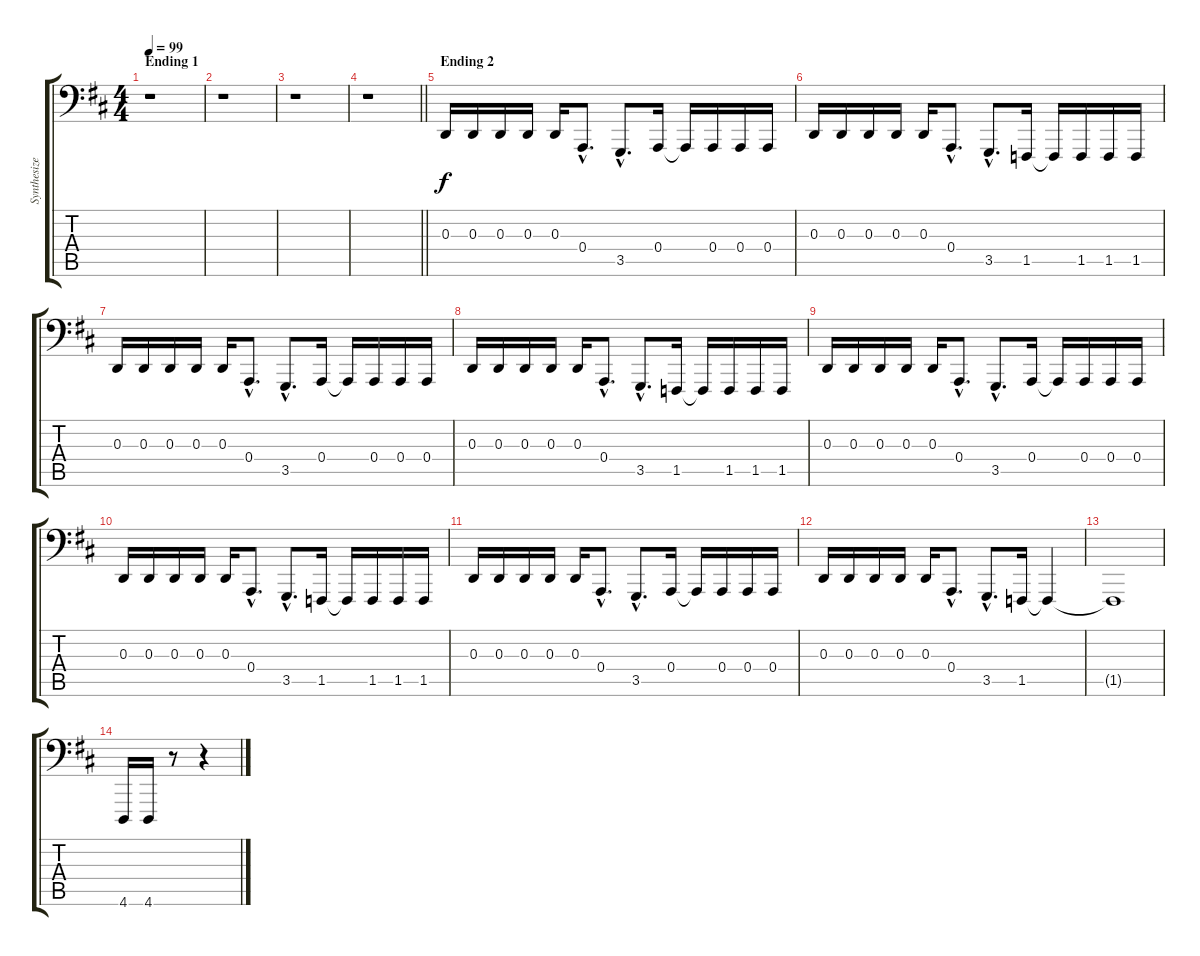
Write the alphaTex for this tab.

\track ("Synthesizer" "Synthesize") {instrument pad3polysynth}
\staff {score tabs}
\tuning (C3 G2 D2 A1 E1 Bb0) {hide}
\ts (4 4)
\section ("" "Ending 1")
\tempo 99
\clef f4
\ks d
r.1{dy f} |
r.1 |
r.1 |
\barLineRight lightlight
r.1 |
\section ("" "Ending 2")
0.3.16 0.3.16 0.3.16 0.3.16 0.3.16 0.4{hac}.8{d} 3.5{hac}.8{d} 0.4.16 0.4{t}.16 0.4.16 0.4.16 0.4.16 |
0.3.16 0.3.16 0.3.16 0.3.16 0.3.16 0.4{hac}.8{d} 3.5{hac}.8{d} 1.5.16 1.5{t}.16 1.5.16 1.5.16 1.5.16 |
0.3.16 0.3.16 0.3.16 0.3.16 0.3.16 0.4{hac}.8{d} 3.5{hac}.8{d} 0.4.16 0.4{t}.16 0.4.16 0.4.16 0.4.16 |
0.3.16 0.3.16 0.3.16 0.3.16 0.3.16 0.4{hac}.8{d} 3.5{hac}.8{d} 1.5.16 1.5{t}.16 1.5.16 1.5.16 1.5.16 |
0.3.16 0.3.16 0.3.16 0.3.16 0.3.16 0.4{hac}.8{d} 3.5{hac}.8{d} 0.4.16 0.4{t}.16 0.4.16 0.4.16 0.4.16 |
0.3.16 0.3.16 0.3.16 0.3.16 0.3.16 0.4{hac}.8{d} 3.5{hac}.8{d} 1.5.16 1.5{t}.16 1.5.16 1.5.16 1.5.16 |
0.3.16 0.3.16 0.3.16 0.3.16 0.3.16 0.4{hac}.8{d} 3.5{hac}.8{d} 0.4.16 0.4{t}.16 0.4.16 0.4.16 0.4.16 |
0.3.16 0.3.16 0.3.16 0.3.16 0.3.16 0.4{hac}.8{d} 3.5{hac}.8{d} 1.5.16 1.5{t}.4 |
1.5{t}.1 |
4.6.16 4.6.16 r.8 r.4
